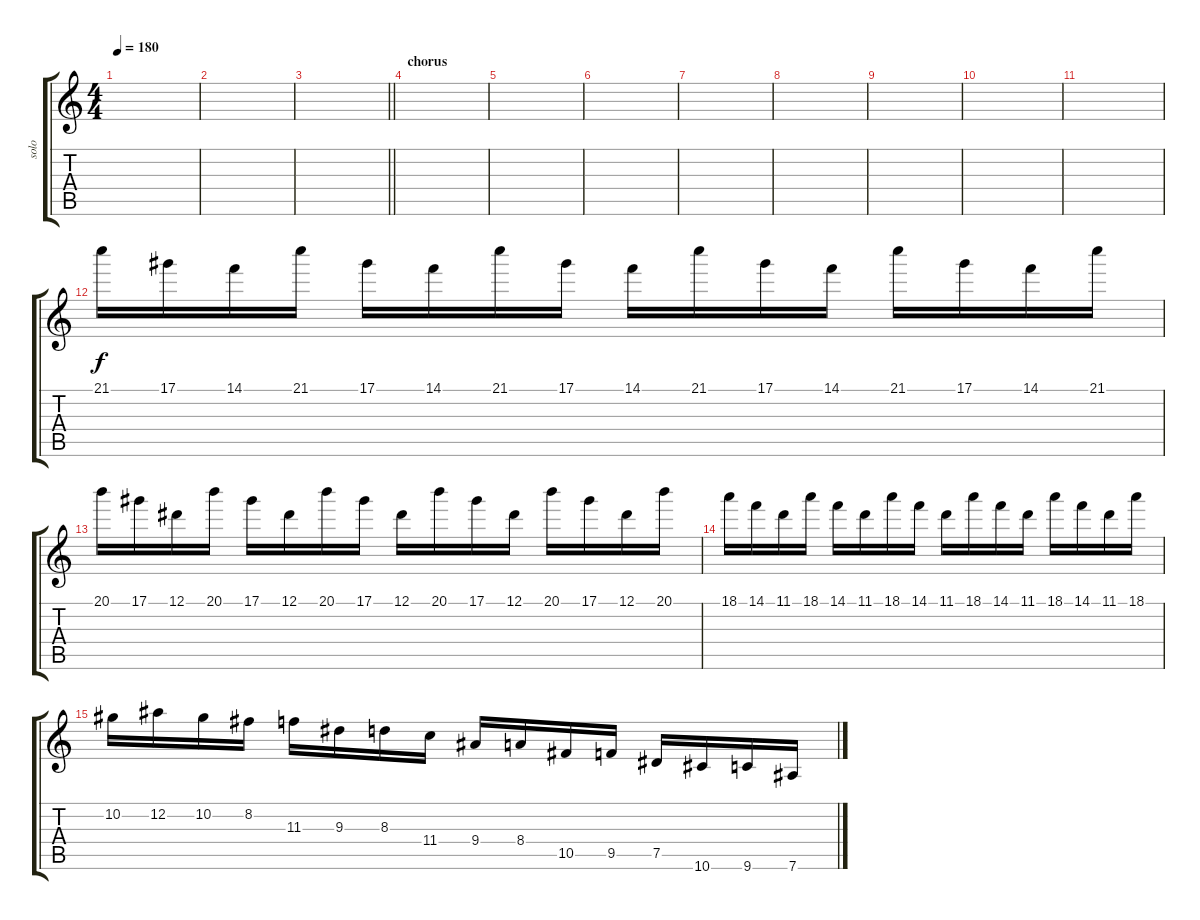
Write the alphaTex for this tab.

\track ("solo" "solo") {instrument overdrivenguitar}
\staff {score tabs}
\tuning (Eb4 Bb3 Gb3 Db3 Ab2 Eb2) {hide}
\ts (4 4)
\tempo 180
\clef g2
\ks c
|
|
\barLineRight lightlight
|
\section ("" "chorus")
|
|
|
|
|
|
|
|
21.1.16{dy f} 17.1.16 14.1.16 21.1.16 17.1.16 14.1.16 21.1.16 17.1.16 14.1.16 21.1.16 17.1.16 14.1.16 21.1.16 17.1.16 14.1.16 21.1.16 |
20.1.16 17.1.16 12.1.16 20.1.16 17.1.16 12.1.16 20.1.16 17.1.16 12.1.16 20.1.16 17.1.16 12.1.16 20.1.16 17.1.16 12.1.16 20.1.16 |
18.1.16 14.1.16 11.1.16 18.1.16 14.1.16 11.1.16 18.1.16 14.1.16 11.1.16 18.1.16 14.1.16 11.1.16 18.1.16 14.1.16 11.1.16 18.1.16 |
10.2.16 12.2.16 10.2.16 8.2.16 11.3.16 9.3.16 8.3.16 11.4.16 9.4.16 8.4.16 10.5.16 9.5.16 7.5.16 10.6.16 9.6.16 7.6.16
